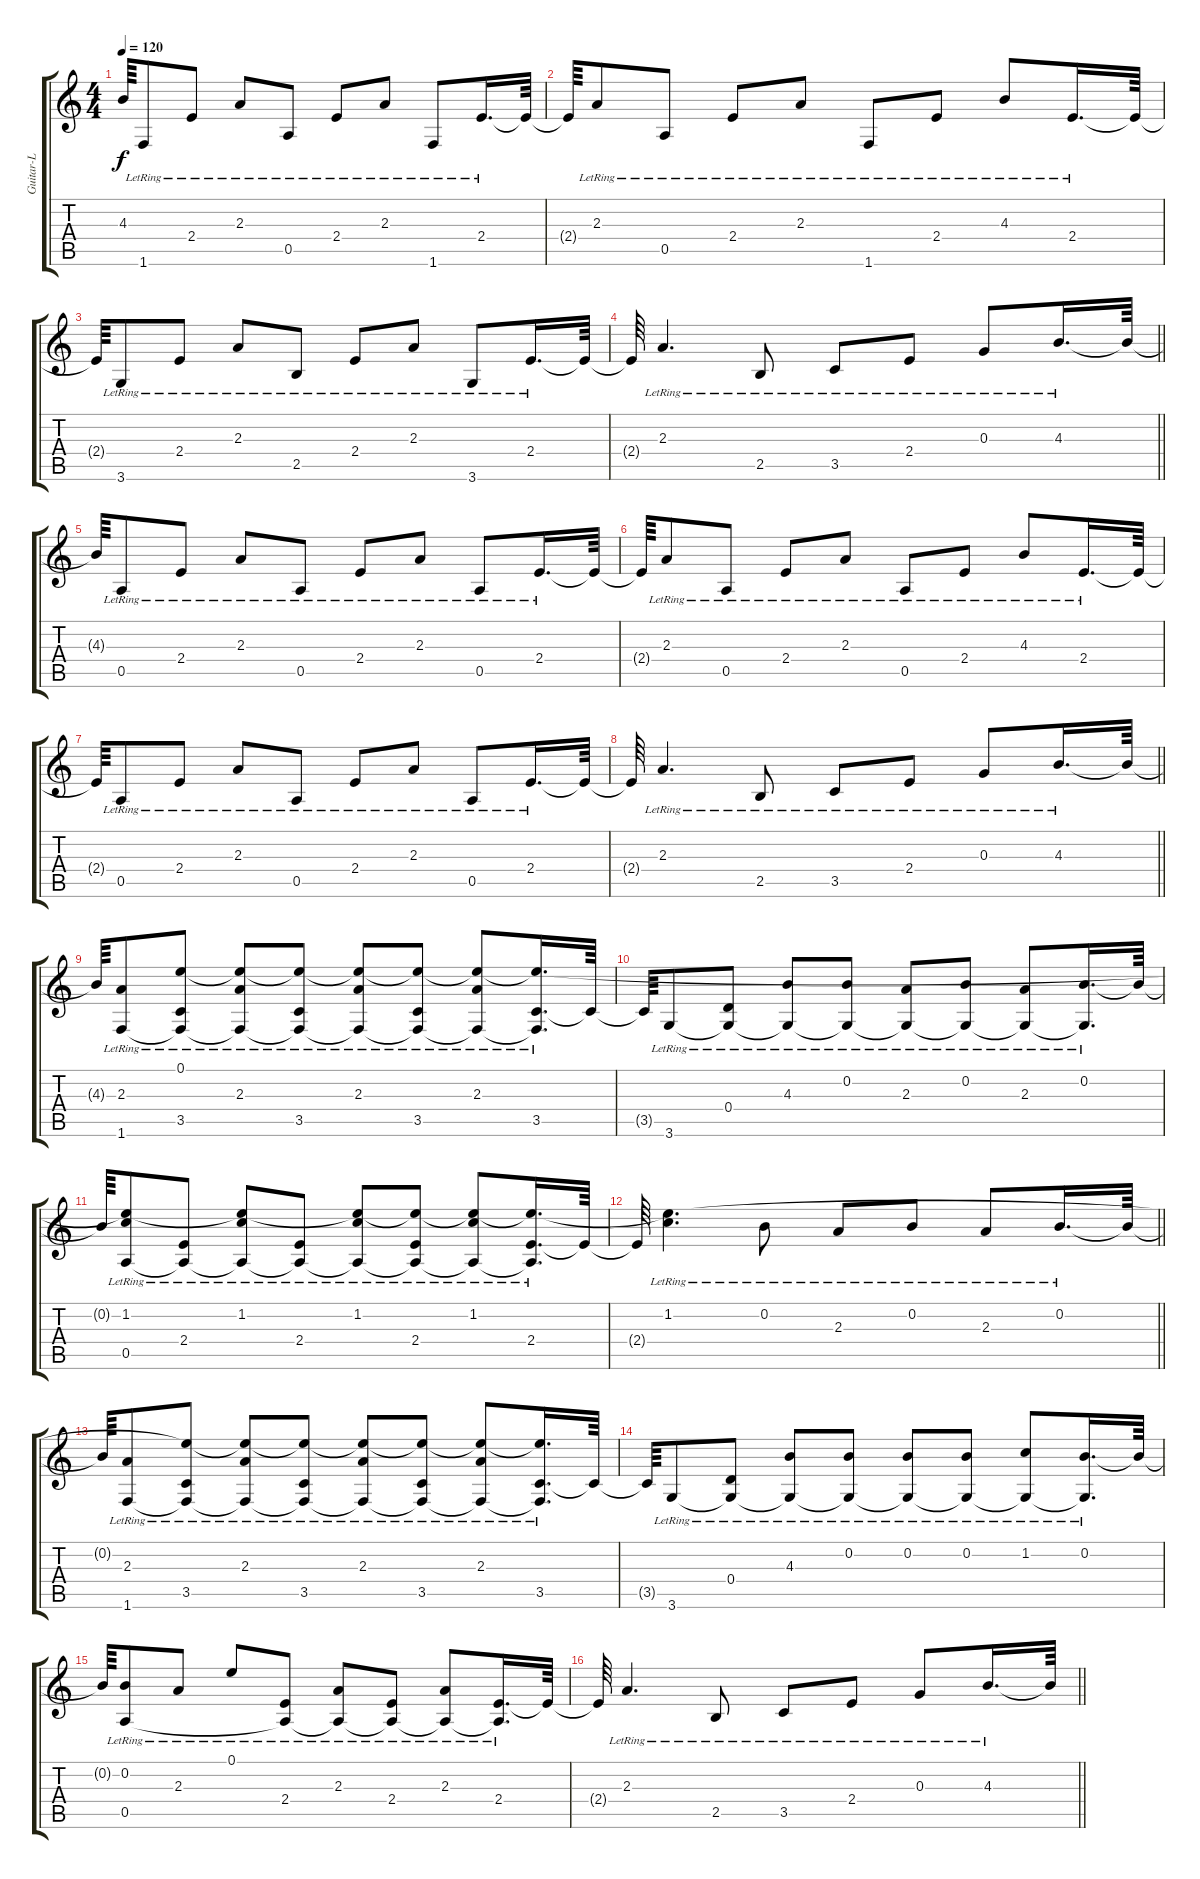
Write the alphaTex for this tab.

\track ("Guitar-L" "Guitar-L") {instrument acousticguitarnylon}
\staff {score tabs}
\tuning (E4 B3 G3 D3 A2 E2) {hide}
\ts (4 4)
\tempo 120
\clef g2
\ks c
4.3{t}.64{dy f} 1.6{lr}.8 2.4{lr}.8 2.3{lr}.8 0.5{lr}.8 2.4{lr}.8 2.3{lr}.8 1.6{lr}.8 2.4{lr}.16{d} 2.4{t}.64 |
2.4{t}.64 2.3{lr}.8 0.5{lr}.8 2.4{lr}.8 2.3{lr}.8 1.6{lr}.8 2.4{lr}.8 4.3{lr}.8 2.4{lr}.16{d} 2.4{t}.64 |
2.4{t}.64 3.6{lr}.8 2.4{lr}.8 2.3{lr}.8 2.5{lr}.8 2.4{lr}.8 2.3{lr}.8 3.6{lr}.8 2.4{lr}.16{d} 2.4{t}.64 |
\barLineRight lightlight
2.4{t}.64 2.3{lr}.4{d} 2.5{lr}.8 3.5{lr}.8 2.4{lr}.8 0.3{lr}.8 4.3{lr}.16{d} 4.3{t}.64 |
\section ("" "")
4.3{t}.64 0.5{lr}.8 2.4{lr}.8 2.3{lr}.8 0.5{lr}.8 2.4{lr}.8 2.3{lr}.8 0.5{lr}.8 2.4{lr}.16{d} 2.4{t}.64 |
2.4{t}.64 2.3{lr}.8 0.5{lr}.8 2.4{lr}.8 2.3{lr}.8 0.5{lr}.8 2.4{lr}.8 4.3{lr}.8 2.4{lr}.16{d} 2.4{t}.64 |
2.4{t}.64 0.5{lr}.8 2.4{lr}.8 2.3{lr}.8 0.5{lr}.8 2.4{lr}.8 2.3{lr}.8 0.5{lr}.8 2.4{lr}.16{d} 2.4{t}.64 |
\barLineRight lightlight
2.4{t}.64 2.3{lr}.4{d} 2.5{lr}.8 3.5{lr}.8 2.4{lr}.8 0.3{lr}.8 4.3{lr}.16{d} 4.3{t}.64 |
\section ("" "")
4.3{t}.64 (2.3{lr} 1.6{lr}).8 (0.1 3.5{lr} 1.6{t}).8 (0.1{t} 2.3{lr} 1.6{t}).8 (0.1{t} 3.5{lr} 1.6{t}).8 (0.1{t} 2.3{lr} 1.6{t}).8 (0.1{t} 3.5{lr} 1.6{t}).8 (0.1{t} 2.3{lr} 1.6{t}).8 (0.1{t} 3.5{lr} 1.6{t}).16{d} 3.5{t}.64 |
3.5{t}.64 3.6{lr}.8 (0.4{lr} 3.6{t}).8 (4.3{lr} 3.6{t}).8 (0.2{lr} 3.6{t}).8 (2.3{lr} 3.6{t}).8 (0.2{lr} 3.6{t}).8 (2.3{lr} 3.6{t}).8 (0.2{lr} 3.6{t}).16{d} 0.2{t}.64 |
0.2{t}.64 (0.1{t} 1.2{lr} 0.5{lr}).8 (2.4{lr} 0.5{t}).8 (0.1{t} 1.2{lr} 0.5{t}).8 (2.4{lr} 0.5{t}).8 (0.1{t} 1.2{lr} 0.5{t}).8 (0.1{t} 2.4{lr} 0.5{t}).8 (0.1{t} 1.2{lr} 0.5{t}).8 (0.1{t} 2.4{lr} 0.5{t}).16{d} 2.4{t}.64 |
\barLineRight lightlight
2.4{t}.64 (0.1{t} 1.2{lr}).4{d} 0.2{lr}.8 2.3{lr}.8 0.2{lr}.8 2.3{lr}.8 0.2{lr}.16{d} 0.2{t}.64 |
\section ("" "")
0.2{t}.64 (2.3{lr} 1.6{lr}).8 (0.1{t} 3.5{lr} 1.6{t}).8 (0.1{t} 2.3{lr} 1.6{t}).8 (0.1{t} 3.5{lr} 1.6{t}).8 (0.1{t} 2.3{lr} 1.6{t}).8 (0.1{t} 3.5{lr} 1.6{t}).8 (0.1{t} 2.3{lr} 1.6{t}).8 (0.1{t} 3.5{lr} 1.6{t}).16{d} 3.5{t}.64 |
3.5{t}.64 3.6{lr}.8 (0.4{lr} 3.6{t}).8 (4.3{lr} 3.6{t}).8 (0.2{lr} 3.6{t}).8 (0.2{lr} 3.6{t}).8 (0.2{lr} 3.6{t}).8 (1.2{lr} 3.6{t}).8 (0.2{lr} 3.6{t}).16{d} 0.2{t}.64 |
0.2{t}.64 (0.2{lr} 0.5{lr}).8 2.3{lr}.8 0.1{lr}.8 (2.4{lr} 0.5{t}).8 (2.3{lr} 0.5{t}).8 (2.4{lr} 0.5{t}).8 (2.3{lr} 0.5{t}).8 (2.4{lr} 0.5{t}).16{d} 2.4{t}.64 |
\barLineRight lightlight
2.4{t}.64 2.3{lr}.4{d} 2.5{lr}.8 3.5{lr}.8 2.4{lr}.8 0.3{lr}.8 4.3{lr}.16{d} 4.3{t}.64
